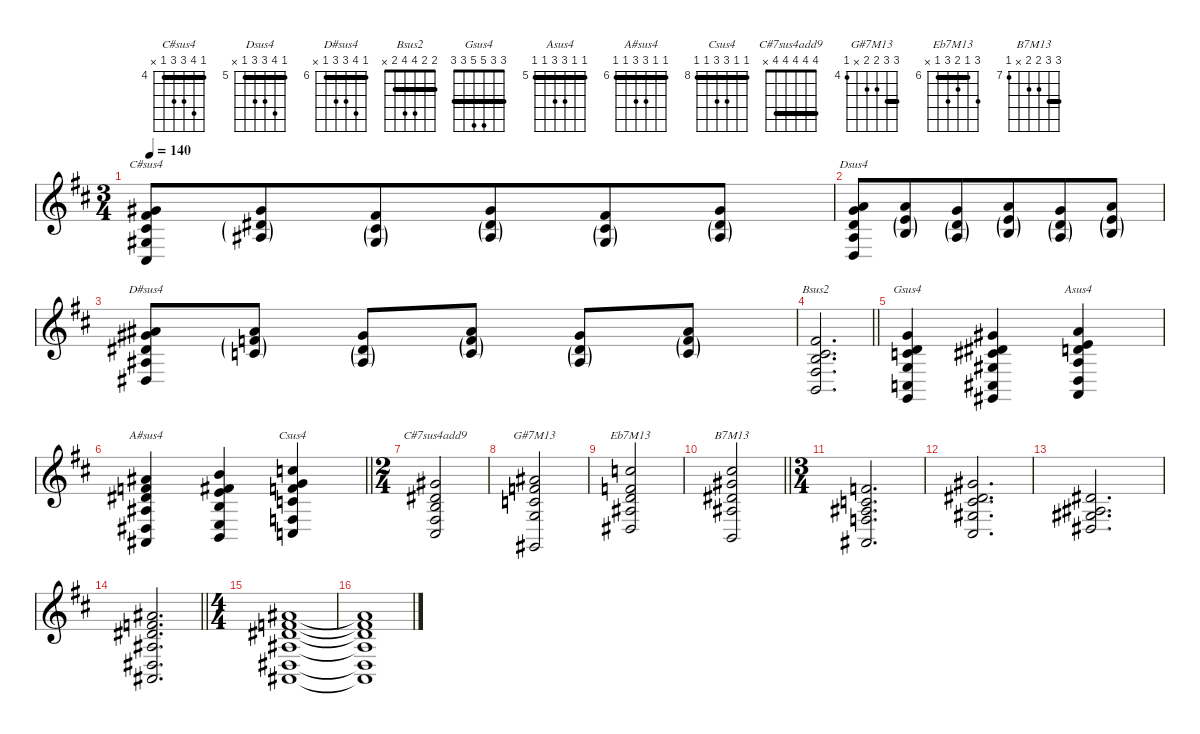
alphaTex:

\defaultSystemsLayout 4
\hideDynamics
\bracketExtendMode nobrackets
\singleTrackTrackNamePolicy hidden
\multiTrackTrackNamePolicy hidden
\otherSystemsTrackNameOrientation horizontal
\track ("Piano - RH" "el.pno.") {defaultSystemsLayout 8 instrument electricpiano1}
\staff {score}
\tuning (E4 B3 G3 D3 A2 E2)
\chord ("C#sus4" 4 7 6 6 4 x) {firstfret 4 barre 4}
\chord ("Dsus4" 5 8 7 7 5 x) {firstfret 5 barre 5}
\chord ("D#sus4" 6 9 8 8 6 x) {firstfret 6 barre 6}
\chord ("Bsus2" 2 2 4 4 2 x) {barre (2 2)}
\chord ("Gsus4" 3 3 5 5 3 3) {barre (3 3 3)}
\chord ("Asus4" 5 5 7 7 5 5) {firstfret 5 barre (5 5 5)}
\chord ("A#sus4" 6 6 8 8 6 6) {firstfret 6 barre (6 6 6)}
\chord ("Csus4" 8 8 10 10 8 8) {firstfret 8 barre (8 8 8)}
\chord ("C#7sus4add9" 4 4 4 4 4 x) {barre (4 4 4 4)}
\chord ("G#7M13" 6 6 5 5 x 4) {firstfret 4 barre 6}
\chord ("Eb7M13" 8 6 7 8 6 x) {firstfret 6 barre 6}
\chord ("B7M13" 9 9 8 8 x 7) {firstfret 7 barre 9}
\ts (3 4)
\tempo 140
\clef g2
\ks d
(4.1{acc #} 7.2{acc #} 6.3{acc #} 6.4{acc #} 4.5{acc #}).8{ch "C#sus4" dy f beam Up beam merge} (9.2{acc #} 8.3{g acc #} 8.4{g acc #}).8{beam Up beam merge} (7.2{acc #} 6.3{g acc #} 6.4{g acc #}).8{beam Up beam merge} (9.2{acc #} 8.3{g acc #} 8.4{g acc #}).8{beam Up beam merge} (7.2{acc #} 6.3{g acc #} 6.4{g acc #}).8{beam Up beam merge} (9.2{acc #} 8.3{g acc #} 8.4{g acc #}).8{beam Up beam merge} |
(5.1{acc forcenatural} 8.2{acc forcenatural} 7.3{acc forcenatural} 7.4{acc forcenatural} 5.5{acc forcenatural}).8{ch "Dsus4" beam Up beam merge} (10.2{acc forcenatural} 9.3{g acc forcenatural} 9.4{g acc forcenatural}).8{beam Up beam merge} (8.2{acc forcenatural} 7.3{g acc forcenatural} 7.4{g acc forcenatural}).8{beam Up beam merge} (10.2{acc forcenatural} 9.3{g acc forcenatural} 9.4{g acc forcenatural}).8{beam Up beam merge} (8.2{acc forcenatural} 7.3{g acc forcenatural} 7.4{g acc forcenatural}).8{beam Up beam merge} (10.2{acc forcenatural} 9.3{g acc forcenatural} 9.4{g acc forcenatural}).8{beam Up} |
(6.1{acc #} 9.2{acc #} 8.3{acc #} 8.4{acc #} 6.5{acc #}).8{ch "D#sus4" beam Up} (11.2{acc #} 10.3{g acc forcenatural} 10.4{g acc forcenatural}).8{beam Up} (9.2{acc #} 8.3{g acc #} 8.4{g acc #}).8{beam Up} (11.2{acc #} 10.3{g acc forcenatural} 10.4{g acc forcenatural}).8{beam Up} (9.2{acc #} 8.3{g acc #} 8.4{g acc #}).8{beam Up} (11.2{acc #} 10.3{g acc forcenatural} 10.4{g acc forcenatural}).8{beam Up} |
\barLineRight lightlight
(2.1{acc #} 2.2{acc #} 4.3{acc forcenatural} 4.4{acc #} 2.5{acc forcenatural}).2{d ch "Bsus2" beam Up} |
(3.1{acc forcenatural} 3.2{acc forcenatural} 5.3{acc forcenatural} 5.4{acc forcenatural} 3.5{acc forcenatural} 3.6{acc forcenatural}).4{ch "Gsus4" beam Up} (4.1{acc #} 4.2{acc #} 6.3{acc #} 6.4{acc #} 4.5{acc #} 4.6{acc #}).4{beam Up} (5.1{acc forcenatural} 5.2{acc forcenatural} 7.3{acc forcenatural} 7.4{acc forcenatural} 5.5{acc forcenatural} 5.6{acc forcenatural}).4{ch "Asus4" beam Up} |
\barLineRight lightlight
(6.1{acc #} 6.2{acc forcenatural} 8.3{acc #} 8.4{acc #} 6.5{acc #} 6.6{acc #}).4{ch "A#sus4" beam Up} (7.1{acc forcenatural} 7.2{acc #} 9.3{acc forcenatural} 9.4{acc forcenatural} 7.5{acc forcenatural} 7.6{acc forcenatural}).4{beam Up} (8.1{acc forcenatural} 8.2{acc forcenatural} 10.3{acc forcenatural} 10.4{acc forcenatural} 8.5{acc forcenatural} 8.6{acc forcenatural}).4{ch "Csus4" beam Up} |
\ts (2 4)
(4.1{acc #} 4.2{acc #} 4.3{acc forcenatural} 4.4{acc #} 4.5{acc #}).2{ch "C#7sus4add9" beam Up} |
(6.1{acc #} 6.2{acc forcenatural} 5.3{acc forcenatural} 5.4{acc forcenatural} 4.6{acc #}).2{ch "G#7M13" beam Up} |
(8.1{acc forcenatural} 6.2{acc forcenatural} 7.3{acc forcenatural} 8.4{acc #} 6.5{acc #}).2{ch "Eb7M13" beam Up} |
\barLineRight lightlight
(9.1{acc #} 9.2{acc #} 8.3{acc #} 8.4{acc #} 7.6{acc forcenatural}).2{ch "B7M13" beam Up} |
\ts (3 4)
(1.1{acc forcenatural} 1.2{acc forcenatural} 3.3{acc #} 3.4{acc forcenatural} 1.5{acc #}).2{d beam Up} |
(4.1{acc #} 4.2{acc #} 6.3{acc #} 6.4{acc #} 4.5{acc #}).2{d beam Up} |
(4.2{acc #} 3.3{acc #} 6.4{acc #} 6.5{acc #}).2{d beam Up} |
\barLineRight lightlight
(6.1{acc #} 6.2{acc forcenatural} 8.3{acc #} 8.4{acc #} 6.5{acc #} 6.6{acc #}).2{d beam Up} |
\ts (4 4)
(6.1{acc #} 6.2{acc forcenatural} 8.3{acc #} 8.4{acc #} 6.5{acc #} 6.6{acc #}).1{beam Up} |
(6.1{t acc #} 6.2{t acc forcenatural} 8.3{t acc #} 8.4{t acc #} 6.5{t acc #} 6.6{t acc #}).1{beam Up}
